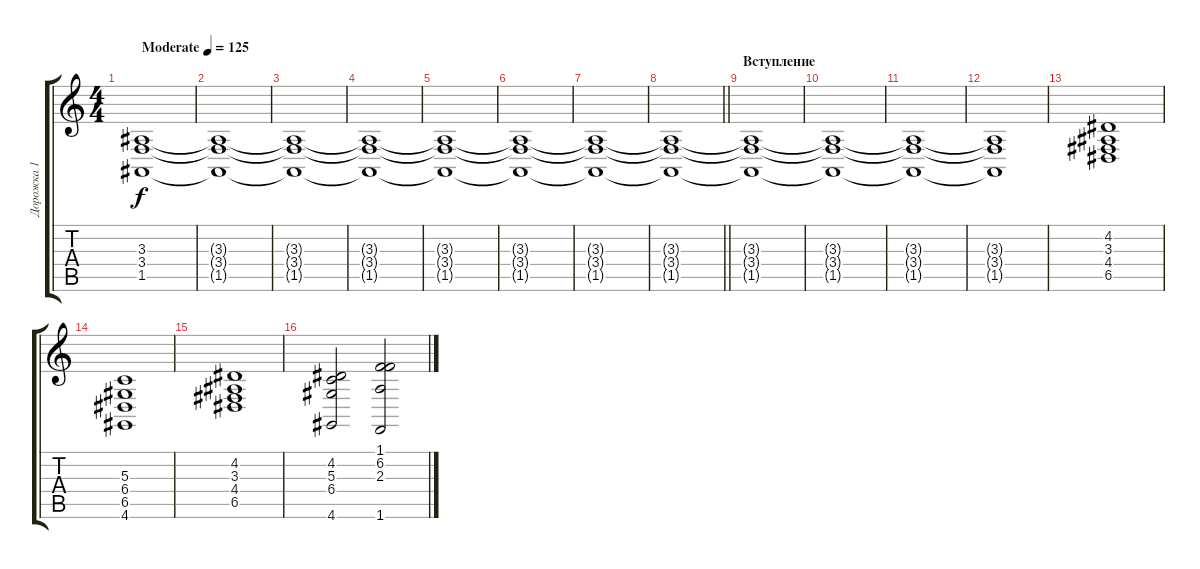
\track ("Дорожка 1" "Дорожка 1") {instrument stringensemble1}
\staff {score tabs}
\tuning (E4 B3 G3 D3 A2 E2) {hide}
\ts (4 4)
\tempo (125 "Moderate")
\clef g2
\ks c
(3.3 3.4 1.5).1{dy f instrument stringensemble1} |
(3.3{t} 3.4{t} 1.5{t}).1 |
(3.3{t} 3.4{t} 1.5{t}).1 |
(3.3{t} 3.4{t} 1.5{t}).1 |
(3.3{t} 3.4{t} 1.5{t}).1 |
(3.3{t} 3.4{t} 1.5{t}).1 |
(3.3{t} 3.4{t} 1.5{t}).1 |
\barLineRight lightlight
(3.3{t} 3.4{t} 1.5{t}).1 |
\section ("" "Вступление")
(3.3{t} 3.4{t} 1.5{t}).1 |
(3.3{t} 3.4{t} 1.5{t}).1 |
(3.3{t} 3.4{t} 1.5{t}).1 |
(3.3{t} 3.4{t} 1.5{t}).1 |
(4.2 3.3 4.4 6.5).1 |
(5.3 6.4 6.5 4.6).1 |
(4.2 3.3 4.4 6.5).1 |
(4.2 5.3 6.4 4.6).2 (1.1 6.2 2.3 1.6).2
